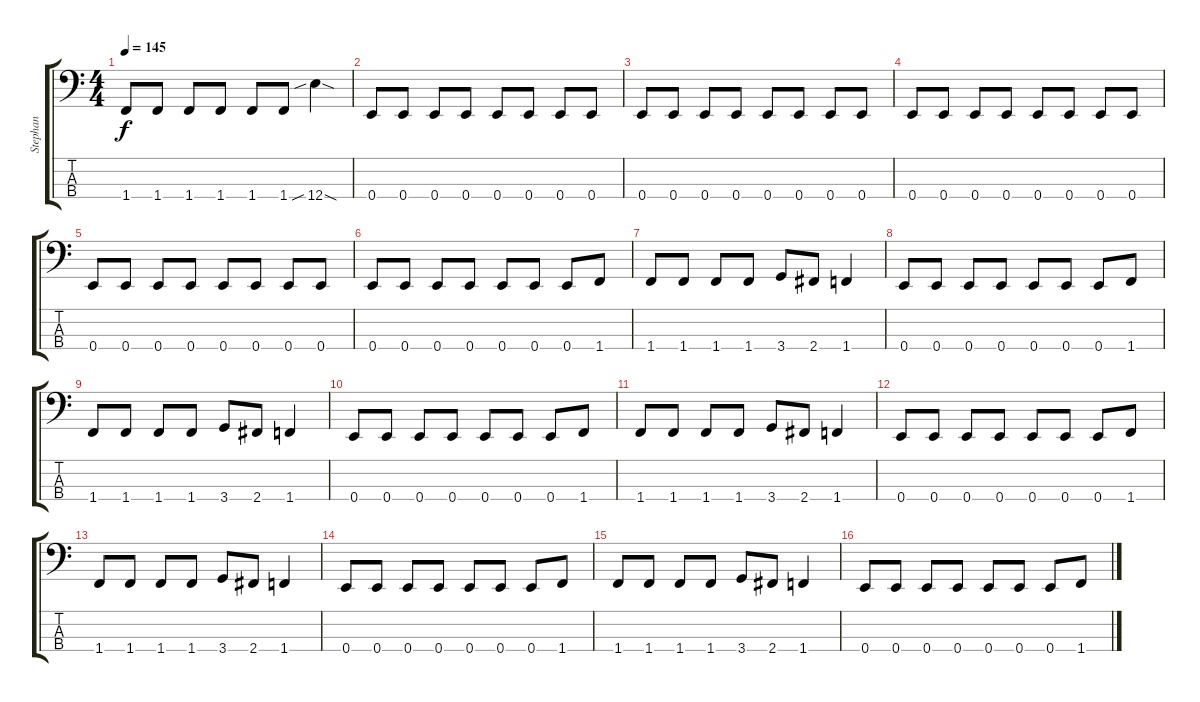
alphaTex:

\track ("Stephan" "Stephan") {instrument electricbassfinger}
\staff {score tabs}
\tuning (G2 D2 A1 E1) {hide}
\ts (4 4)
\tempo 145
\clef f4
\ks c
1.4.8{dy f} 1.4.8 1.4.8 1.4.8 1.4.8 1.4.8 12.4{sib sod}.4 |
0.4.8 0.4.8 0.4.8 0.4.8 0.4.8 0.4.8 0.4.8 0.4.8 |
0.4.8 0.4.8 0.4.8 0.4.8 0.4.8 0.4.8 0.4.8 0.4.8 |
0.4.8 0.4.8 0.4.8 0.4.8 0.4.8 0.4.8 0.4.8 0.4.8 |
0.4.8 0.4.8 0.4.8 0.4.8 0.4.8 0.4.8 0.4.8 0.4.8 |
0.4.8 0.4.8 0.4.8 0.4.8 0.4.8 0.4.8 0.4.8 1.4.8 |
1.4.8 1.4.8 1.4.8 1.4.8 3.4.8 2.4.8 1.4.4 |
0.4.8 0.4.8 0.4.8 0.4.8 0.4.8 0.4.8 0.4.8 1.4.8 |
1.4.8 1.4.8 1.4.8 1.4.8 3.4.8 2.4.8 1.4.4 |
0.4.8 0.4.8 0.4.8 0.4.8 0.4.8 0.4.8 0.4.8 1.4.8 |
1.4.8 1.4.8 1.4.8 1.4.8 3.4.8 2.4.8 1.4.4 |
0.4.8 0.4.8 0.4.8 0.4.8 0.4.8 0.4.8 0.4.8 1.4.8 |
1.4.8 1.4.8 1.4.8 1.4.8 3.4.8 2.4.8 1.4.4 |
0.4.8 0.4.8 0.4.8 0.4.8 0.4.8 0.4.8 0.4.8 1.4.8 |
1.4.8 1.4.8 1.4.8 1.4.8 3.4.8 2.4.8 1.4.4 |
0.4.8 0.4.8 0.4.8 0.4.8 0.4.8 0.4.8 0.4.8 1.4.8
